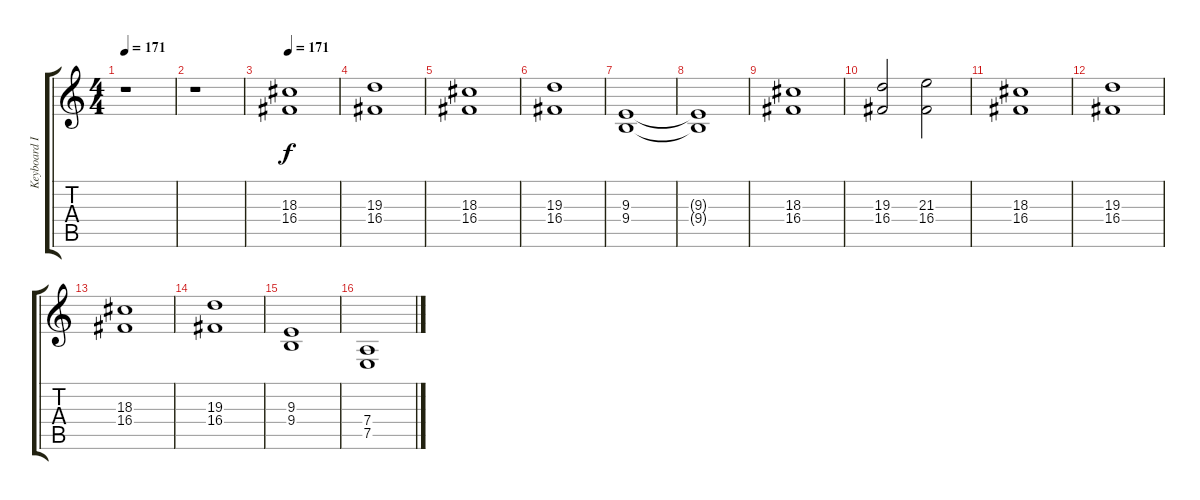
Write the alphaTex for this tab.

\track ("Keyboard II (Rhythm)" "Keyboard I") {instrument stringensemble1}
\staff {score tabs}
\tuning (E4 B3 G3 D3 A2 E2) {hide}
\ts (4 4)
\tempo 171
\tempo 167
\tempo 171
\clef g2
\ks c
r.1{dy f instrument stringensemble1} |
r.1 |
\tempo 171
(18.3 16.4).1 |
(19.3 16.4).1 |
(18.3 16.4).1 |
(19.3 16.4).1 |
(9.3 9.4).1 |
(9.3{t} 9.4{t}).1 |
(18.3 16.4).1 |
(19.3 16.4).2 (21.3 16.4).2 |
(18.3 16.4).1 |
(19.3 16.4).1 |
(18.3 16.4).1 |
(19.3 16.4).1 |
(9.3 9.4).1 |
(7.4 7.5).1
